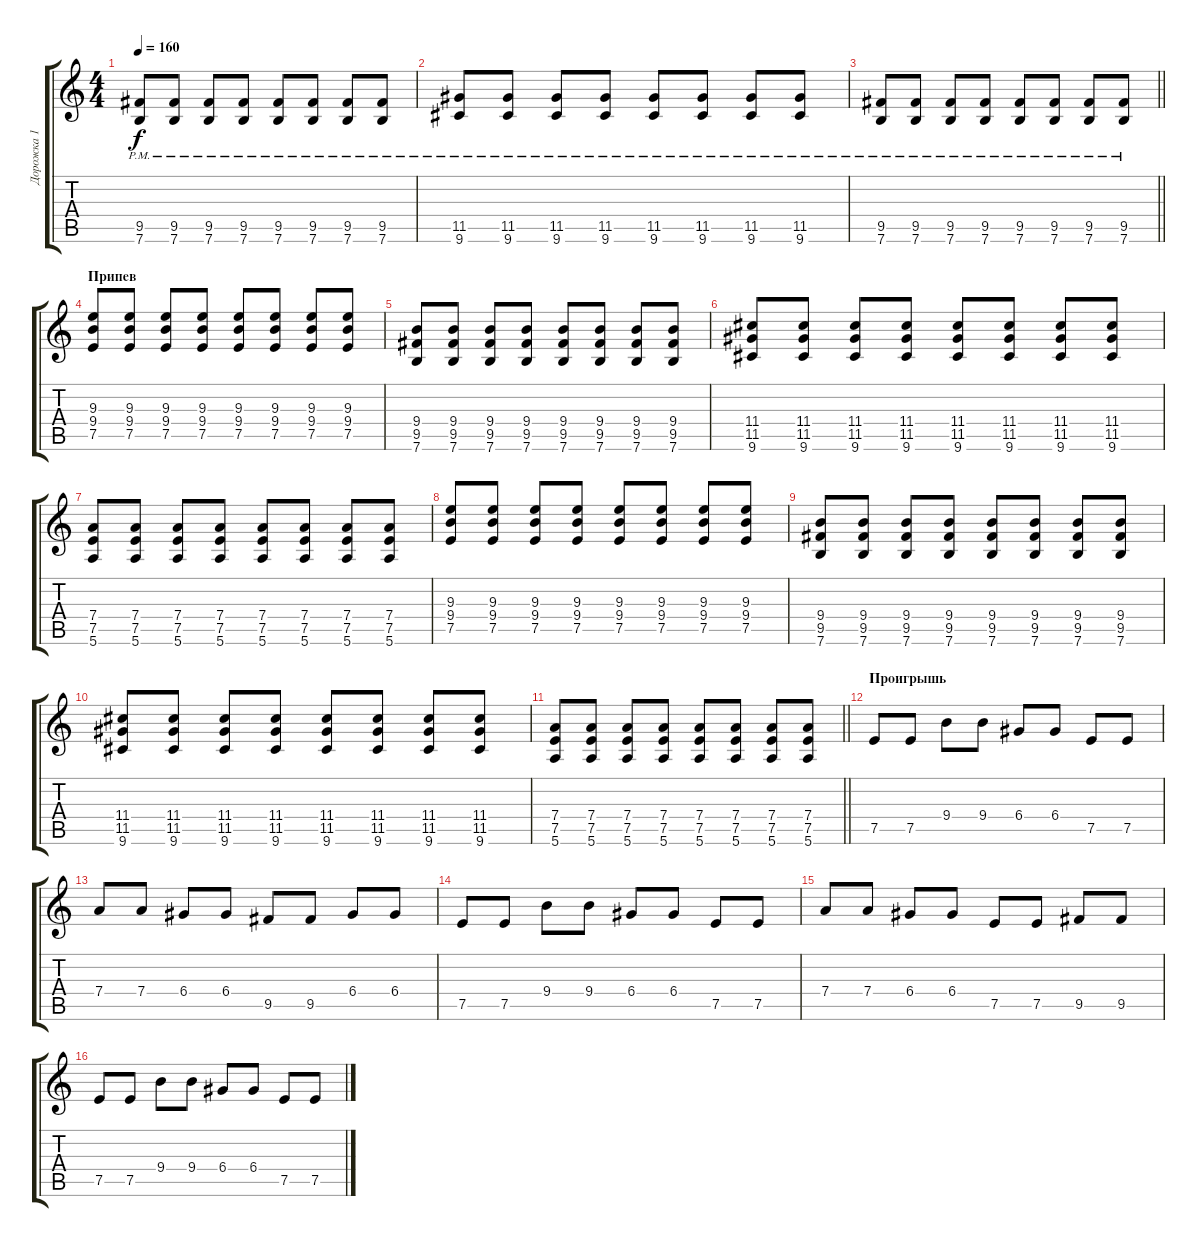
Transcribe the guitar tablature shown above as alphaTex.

\track ("Дорожка 1" "Дорожка 1") {instrument distortionguitar}
\staff {score tabs}
\tuning (E4 B3 G3 D3 A2 E2) {hide}
\ts (4 4)
\tempo 160
\clef g2
\ks c
(9.5{pm} 7.6{pm}).8{dy f} (9.5{pm} 7.6{pm}).8 (9.5{pm} 7.6{pm}).8 (9.5{pm} 7.6{pm}).8 (9.5{pm} 7.6{pm}).8 (9.5{pm} 7.6{pm}).8 (9.5{pm} 7.6{pm}).8 (9.5{pm} 7.6{pm}).8 |
(11.5{pm} 9.6{pm}).8 (11.5{pm} 9.6{pm}).8 (11.5{pm} 9.6{pm}).8 (11.5{pm} 9.6{pm}).8 (11.5{pm} 9.6{pm}).8 (11.5{pm} 9.6{pm}).8 (11.5{pm} 9.6{pm}).8 (11.5{pm} 9.6{pm}).8 |
\barLineRight lightlight
(9.5{pm} 7.6{pm}).8 (9.5{pm} 7.6{pm}).8 (9.5{pm} 7.6{pm}).8 (9.5{pm} 7.6{pm}).8 (9.5{pm} 7.6{pm}).8 (9.5{pm} 7.6{pm}).8 (9.5{pm} 7.6{pm}).8 (9.5{pm} 7.6{pm}).8 |
\section ("" "Припев")
(9.3 9.4 7.5).8 (9.3 9.4 7.5).8 (9.3 9.4 7.5).8 (9.3 9.4 7.5).8 (9.3 9.4 7.5).8 (9.3 9.4 7.5).8 (9.3 9.4 7.5).8 (9.3 9.4 7.5).8 |
(9.4 9.5 7.6).8 (9.4 9.5 7.6).8 (9.4 9.5 7.6).8 (9.4 9.5 7.6).8 (9.4 9.5 7.6).8 (9.4 9.5 7.6).8 (9.4 9.5 7.6).8 (9.4 9.5 7.6).8 |
(11.4 11.5 9.6).8 (11.4 11.5 9.6).8 (11.4 11.5 9.6).8 (11.4 11.5 9.6).8 (11.4 11.5 9.6).8 (11.4 11.5 9.6).8 (11.4 11.5 9.6).8 (11.4 11.5 9.6).8 |
(7.4 7.5 5.6).8 (7.4 7.5 5.6).8 (7.4 7.5 5.6).8 (7.4 7.5 5.6).8 (7.4 7.5 5.6).8 (7.4 7.5 5.6).8 (7.4 7.5 5.6).8 (7.4 7.5 5.6).8 |
(9.3 9.4 7.5).8 (9.3 9.4 7.5).8 (9.3 9.4 7.5).8 (9.3 9.4 7.5).8 (9.3 9.4 7.5).8 (9.3 9.4 7.5).8 (9.3 9.4 7.5).8 (9.3 9.4 7.5).8 |
(9.4 9.5 7.6).8 (9.4 9.5 7.6).8 (9.4 9.5 7.6).8 (9.4 9.5 7.6).8 (9.4 9.5 7.6).8 (9.4 9.5 7.6).8 (9.4 9.5 7.6).8 (9.4 9.5 7.6).8 |
(11.4 11.5 9.6).8 (11.4 11.5 9.6).8 (11.4 11.5 9.6).8 (11.4 11.5 9.6).8 (11.4 11.5 9.6).8 (11.4 11.5 9.6).8 (11.4 11.5 9.6).8 (11.4 11.5 9.6).8 |
\barLineRight lightlight
(7.4 7.5 5.6).8 (7.4 7.5 5.6).8 (7.4 7.5 5.6).8 (7.4 7.5 5.6).8 (7.4 7.5 5.6).8 (7.4 7.5 5.6).8 (7.4 7.5 5.6).8 (7.4 7.5 5.6).8 |
\section ("" "Проигрышь")
7.5.8 7.5.8 9.4.8 9.4.8 6.4.8 6.4.8 7.5.8 7.5.8 |
7.4.8 7.4.8 6.4.8 6.4.8 9.5.8 9.5.8 6.4.8 6.4.8 |
7.5.8 7.5.8 9.4.8 9.4.8 6.4.8 6.4.8 7.5.8 7.5.8 |
7.4.8 7.4.8 6.4.8 6.4.8 7.5.8 7.5.8 9.5.8 9.5.8 |
7.5.8 7.5.8 9.4.8 9.4.8 6.4.8 6.4.8 7.5.8 7.5.8
